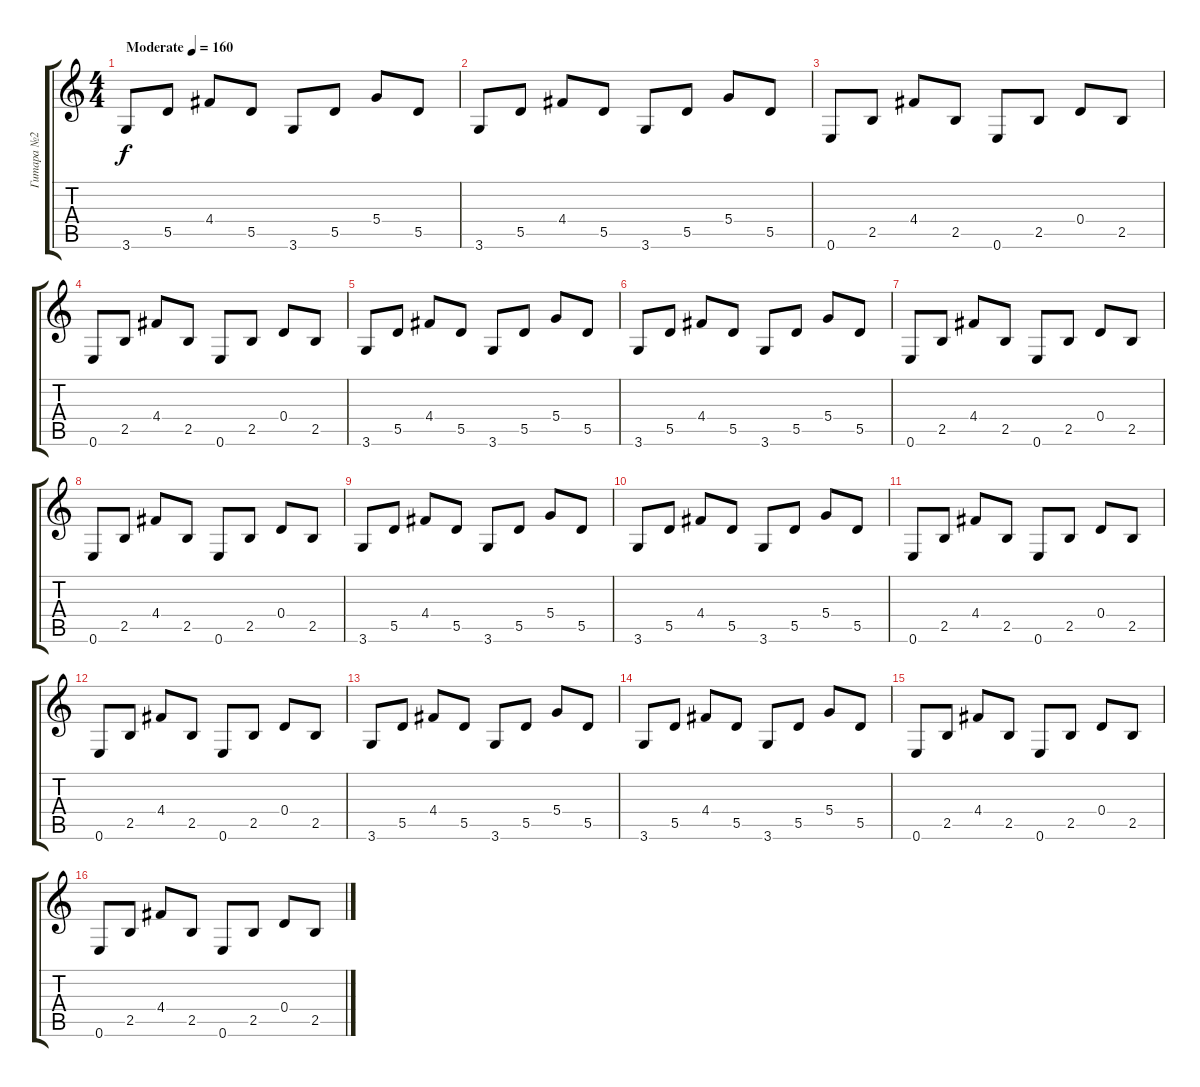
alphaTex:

\track ("Гитара №2" "Гитара №2") {instrument acousticguitarsteel}
\staff {score tabs}
\tuning (E4 B3 G3 D3 A2 E2) {hide}
\ts (4 4)
\tempo (160 "Moderate")
\clef g2
\ks c
3.6.8{dy f instrument acousticguitarsteel} 5.5.8 4.4.8 5.5.8 3.6.8 5.5.8 5.4.8 5.5.8 |
3.6.8 5.5.8 4.4.8 5.5.8 3.6.8 5.5.8 5.4.8 5.5.8 |
0.6.8 2.5.8 4.4.8 2.5.8 0.6.8 2.5.8 0.4.8 2.5.8 |
0.6.8 2.5.8 4.4.8 2.5.8 0.6.8 2.5.8 0.4.8 2.5.8 |
3.6.8 5.5.8 4.4.8 5.5.8 3.6.8 5.5.8 5.4.8 5.5.8 |
3.6.8 5.5.8 4.4.8 5.5.8 3.6.8 5.5.8 5.4.8 5.5.8 |
0.6.8 2.5.8 4.4.8 2.5.8 0.6.8 2.5.8 0.4.8 2.5.8 |
0.6.8 2.5.8 4.4.8 2.5.8 0.6.8 2.5.8 0.4.8 2.5.8 |
3.6.8 5.5.8 4.4.8 5.5.8 3.6.8 5.5.8 5.4.8 5.5.8 |
3.6.8 5.5.8 4.4.8 5.5.8 3.6.8 5.5.8 5.4.8 5.5.8 |
0.6.8 2.5.8 4.4.8 2.5.8 0.6.8 2.5.8 0.4.8 2.5.8 |
0.6.8 2.5.8 4.4.8 2.5.8 0.6.8 2.5.8 0.4.8 2.5.8 |
3.6.8 5.5.8 4.4.8 5.5.8 3.6.8 5.5.8 5.4.8 5.5.8 |
3.6.8 5.5.8 4.4.8 5.5.8 3.6.8 5.5.8 5.4.8 5.5.8 |
0.6.8 2.5.8 4.4.8 2.5.8 0.6.8 2.5.8 0.4.8 2.5.8 |
0.6.8 2.5.8 4.4.8 2.5.8 0.6.8 2.5.8 0.4.8 2.5.8
